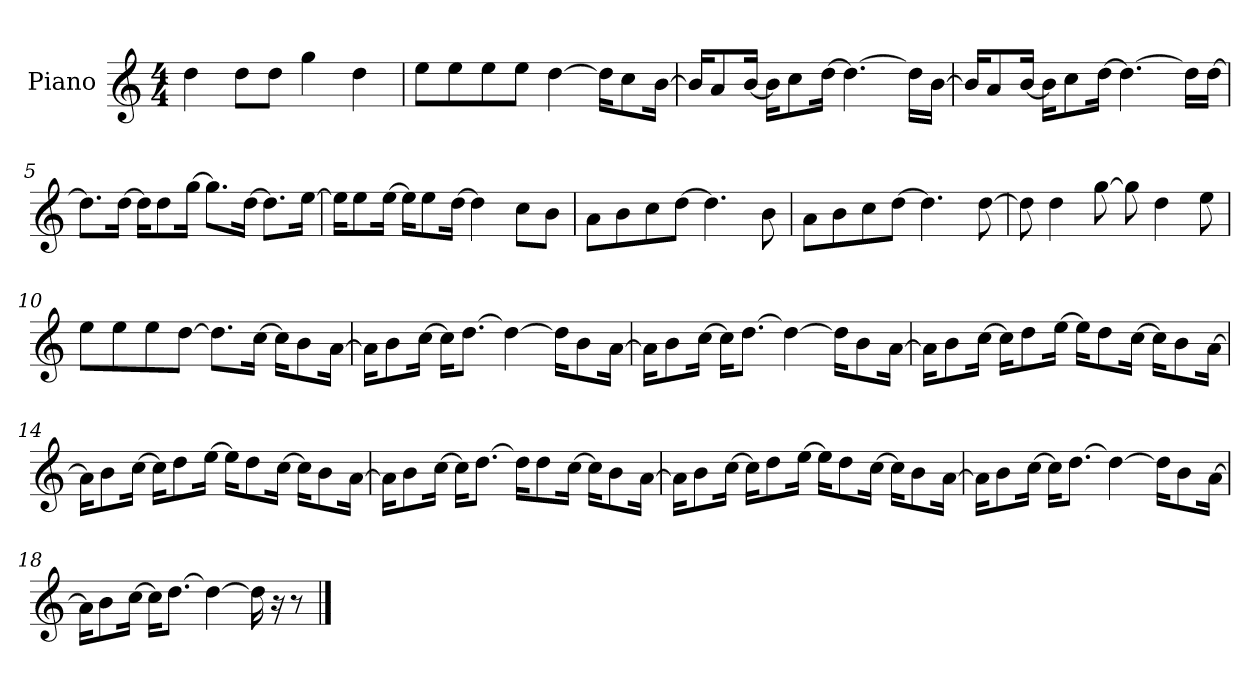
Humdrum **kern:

**kern
*part1
*staff1
*I"Piano
*I'P-no
*clefG2
*k[]
*M4/4
*MM90
=1
4dd\
8dd\L
8dd\J
4gg\
4dd\
=2
8ee\L
8ee\
8ee\
8ee\J
[4dd\
16dd\KL]
8cc\
[16b\Jk
=3
16b/KL]
8a/
[16b/Jk
16b\KL]
8cc\
[16dd\Jk
4.dd\_
16dd\LL]
[16b\JJ
=4
16b/KL]
8a/
[16b/Jk
16b\KL]
8cc\
[16dd\Jk
4.dd\_
16dd\LL]
[16dd\JJ
!!LO:LB:g=z
=5
8.dd\L]
[16dd\Jk
16dd\KL]
8dd\
[16gg\Jk
8.gg\L]
[16dd\Jk
8.dd\L]
[16ee\Jk
=6
16ee\KL]
8ee\
[16ee\Jk
16ee\KL]
8ee\
[16dd\Jk
4dd\]
8cc\L
8b\J
=7
8a\L
8b\
8cc\
[8dd\J
4.dd\]
8b\
=8
8a\L
8b\
8cc\
[8dd\J
4.dd\]
[8dd\
=9
8dd\]
4dd\
[8gg\
8gg\]
4dd\
8ee\
!!LO:LB:g=z
=10
8ee\L
8ee\
8ee\
[8dd\J
8.dd\L]
[16cc\Jk
16cc\KL]
8b\
[16a\Jk
=11
16a\KL]
8b\
[16cc\Jk
16cc\KL]
[8.dd\J
4dd\_
16dd\KL]
8b\
[16a\Jk
=12
16a\KL]
8b\
[16cc\Jk
16cc\KL]
[8.dd\J
4dd\_
16dd\KL]
8b\
[16a\Jk
=13
16a\KL]
8b\
[16cc\Jk
16cc\KL]
8dd\
[16ee\Jk
16ee\KL]
8dd\
[16cc\Jk
16cc\KL]
8b\
[16a\Jk
!!LO:LB:g=z
=14
16a\KL]
8b\
[16cc\Jk
16cc\KL]
8dd\
[16ee\Jk
16ee\KL]
8dd\
[16cc\Jk
16cc\KL]
8b\
[16a\Jk
=15
16a\KL]
8b\
[16cc\Jk
16cc\KL]
[8.dd\J
16dd\KL]
8dd\
[16cc\Jk
16cc\KL]
8b\
[16a\Jk
=16
16a\KL]
8b\
[16cc\Jk
16cc\KL]
8dd\
[16ee\Jk
16ee\KL]
8dd\
[16cc\Jk
16cc\KL]
8b\
[16a\Jk
=17
16a\KL]
8b\
[16cc\Jk
16cc\KL]
[8.dd\J
4dd\_
16dd\KL]
8b\
[16a\Jk
!!LO:LB:g=z
=18
16a\KL]
8b\
[16cc\Jk
16cc\KL]
[8.dd\J
4dd\_
16dd\]
16r
8r
==
*-
